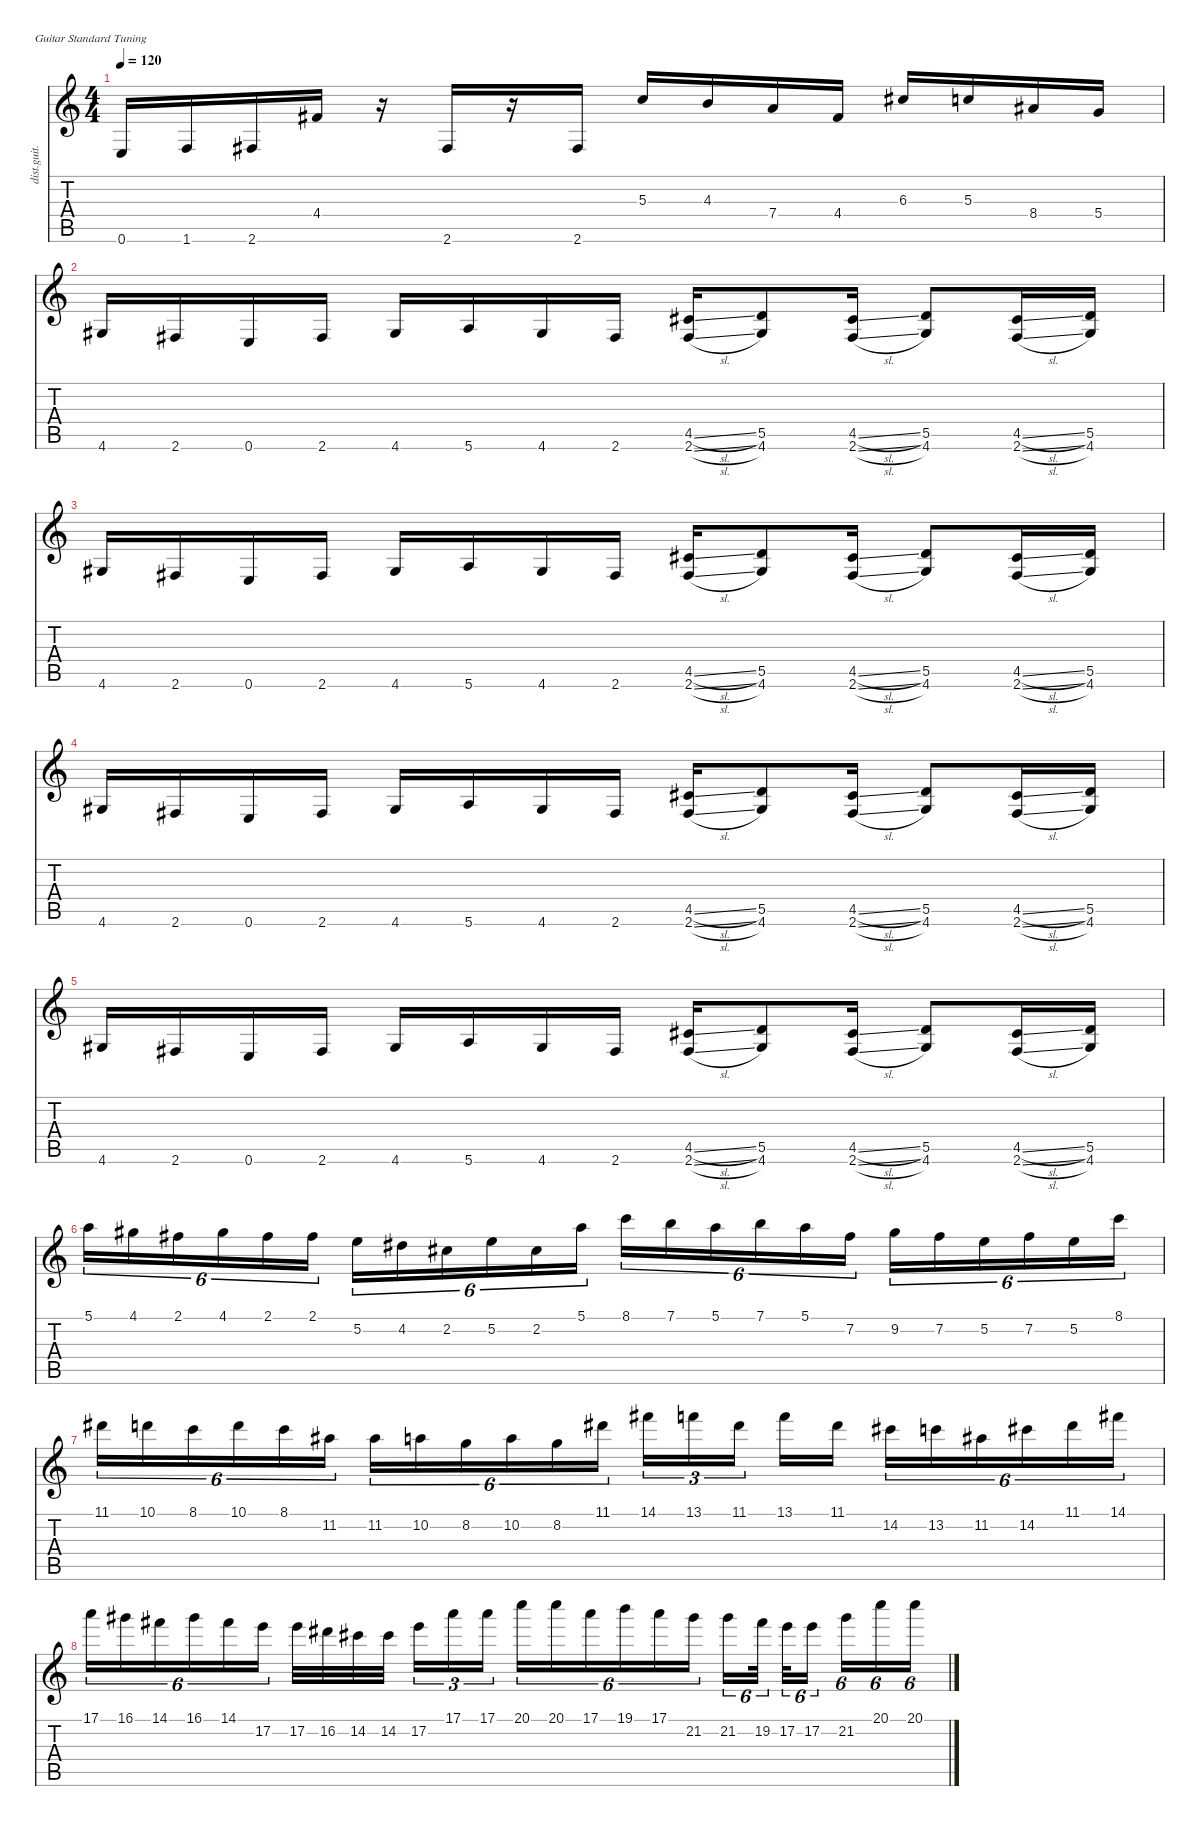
\defaultSystemsLayout 4
\hideDynamics
\bracketExtendMode nobrackets
\otherSystemsTrackNameOrientation horizontal
\track ("Mustaine" "dist.guit.") {defaultSystemsLayout 4 instrument distortionguitar}
\staff {score tabs}
\tuning (E4 B3 G3 D3 A2 E2)
\ts (4 4)
\tempo 120
\clef g2
\ks c
0.6.16{dy f beam Up} 1.6.16{beam Up} 2.6{acc #}.16{beam Up} 4.4{acc #}.16{beam Up} r.16{beam Up} 2.6{acc #}.16{beam Up} r.16{beam Up} 2.6{acc #}.16{beam Up} 5.3.16{beam Up} 4.3.16{beam Up} 7.4.16{beam Up} 4.4{acc #}.16{beam Up} 6.3{acc #}.16{beam Up} 5.3.16{beam Up} 8.4{acc #}.16{beam Up} 5.4.16{beam Up} |
4.6{acc #}.16{beam Up} 2.6{acc #}.16{beam Up} 0.6.16{beam Up} 2.6{acc #}.16{beam Up} 4.6{acc #}.16{beam Up} 5.6.16{beam Up} 4.6{acc #}.16{beam Up} 2.6{acc #}.16{beam Up} (4.5{sl acc #} 2.6{sl acc #}).16{beam Up} (5.5 4.6{acc #}).8{beam Up} (4.5{sl acc #} 2.6{sl acc #}).16{beam Up} (5.5 4.6{acc #}).8{beam Up} (4.5{sl acc #} 2.6{sl acc #}).16{beam Up} (5.5 4.6{acc #}).16{beam Up} |
4.6{acc #}.16{beam Up} 2.6{acc #}.16{beam Up} 0.6.16{beam Up} 2.6{acc #}.16{beam Up} 4.6{acc #}.16{beam Up} 5.6.16{beam Up} 4.6{acc #}.16{beam Up} 2.6{acc #}.16{beam Up} (4.5{sl acc #} 2.6{sl acc #}).16{beam Up} (5.5 4.6{acc #}).8{beam Up} (4.5{sl acc #} 2.6{sl acc #}).16{beam Up} (5.5 4.6{acc #}).8{beam Up} (4.5{sl acc #} 2.6{sl acc #}).16{beam Up} (5.5 4.6{acc #}).16{beam Up} |
4.6{acc #}.16{beam Up} 2.6{acc #}.16{beam Up} 0.6.16{beam Up} 2.6{acc #}.16{beam Up} 4.6{acc #}.16{beam Up} 5.6.16{beam Up} 4.6{acc #}.16{beam Up} 2.6{acc #}.16{beam Up} (4.5{sl acc #} 2.6{sl acc #}).16{beam Up} (5.5 4.6{acc #}).8{beam Up} (4.5{sl acc #} 2.6{sl acc #}).16{beam Up} (5.5 4.6{acc #}).8{beam Up} (4.5{sl acc #} 2.6{sl acc #}).16{beam Up} (5.5 4.6{acc #}).16{beam Up} |
4.6{acc #}.16{beam Up} 2.6{acc #}.16{beam Up} 0.6.16{beam Up} 2.6{acc #}.16{beam Up} 4.6{acc #}.16{beam Up} 5.6.16{beam Up} 4.6{acc #}.16{beam Up} 2.6{acc #}.16{beam Up} (4.5{sl acc #} 2.6{sl acc #}).16{beam Up} (5.5 4.6{acc #}).8{beam Up} (4.5{sl acc #} 2.6{sl acc #}).16{beam Up} (5.5 4.6{acc #}).8{beam Up} (4.5{sl acc #} 2.6{sl acc #}).16{beam Up} (5.5 4.6{acc #}).16{beam Up} |
5.1.16{tu (6 4) beam Down} 4.1{acc #}.16{tu (6 4) beam Down} 2.1{acc #}.16{tu (6 4) beam Down} 4.1{acc #}.16{tu (6 4) beam Down} 2.1{acc #}.16{tu (6 4) beam Down} 2.1{acc #}.16{tu (6 4) beam Down} 5.2.16{tu (6 4) beam Down} 4.2{acc #}.16{tu (6 4) beam Down} 2.2{acc #}.16{tu (6 4) beam Down} 5.2.16{tu (6 4) beam Down} 2.2{acc #}.16{tu (6 4) beam Down} 5.1.16{tu (6 4) beam Down} 8.1.16{tu (6 4) beam Down} 7.1.16{tu (6 4) beam Down} 5.1.16{tu (6 4) beam Down} 7.1.16{tu (6 4) beam Down} 5.1.16{tu (6 4) beam Down} 7.2{acc #}.16{tu (6 4) beam Down} 9.2{acc #}.16{tu (6 4) beam Down} 7.2{acc #}.16{tu (6 4) beam Down} 5.2.16{tu (6 4) beam Down} 7.2{acc #}.16{tu (6 4) beam Down} 5.2.16{tu (6 4) beam Down} 8.1.16{tu (6 4) beam Down} |
11.1{acc #}.16{tu (6 4) beam Down} 10.1.16{tu (6 4) beam Down} 8.1.16{tu (6 4) beam Down} 10.1.16{tu (6 4) beam Down} 8.1.16{tu (6 4) beam Down} 11.2{acc #}.16{tu (6 4) beam Down} 11.2{acc #}.16{tu (6 4) beam Down} 10.2.16{tu (6 4) beam Down} 8.2.16{tu (6 4) beam Down} 10.2.16{tu (6 4) beam Down} 8.2.16{tu (6 4) beam Down} 11.1{acc #}.16{tu (6 4) beam Down} 14.1{acc #}.16{tu (3 2) beam Down} 13.1.16{tu (3 2) beam Down} 11.1{acc #}.16{tu (3 2) beam Down} 13.1.16{beam Down} 11.1{acc #}.16{beam Down} 14.2{acc #}.16{tu (6 4) beam Down} 13.2.16{tu (6 4) beam Down} 11.2{acc #}.16{tu (6 4) beam Down} 14.2{acc #}.16{tu (6 4) beam Down} 11.1{acc #}.16{tu (6 4) beam Down} 14.1{acc #}.16{tu (6 4) beam Down} |
17.1.16{tu (6 4) beam Down} 16.1{acc #}.16{tu (6 4) beam Down} 14.1{acc #}.16{tu (6 4) beam Down} 16.1{acc #}.16{tu (6 4) beam Down} 14.1{acc #}.16{tu (6 4) beam Down} 17.2.16{tu (6 4) beam Down} 17.2.32{beam Down} 16.2{acc #}.32{beam Down} 14.2{acc #}.32{beam Down} 14.2{acc #}.32{beam Down} 17.2.16{tu (3 2) beam Down} 17.1.16{tu (3 2) beam Down} 17.1.16{tu (3 2) beam Down} 20.1.16{tu (6 4) beam Down} 20.1.16{tu (6 4) beam Down} 17.1.16{tu (6 4) beam Down} 19.1.16{tu (6 4) beam Down} 17.1.16{tu (6 4) beam Down} 21.2{acc #}.16{tu (6 4) beam Down} 21.2{acc #}.16{tu (6 4) beam Down} 19.2{acc #}.32{tu (6 4) beam Down} 17.2.32{tu (6 4) beam Down} 17.2.16{tu (6 4) beam Down} 21.2{acc #}.16{tu (6 4) beam Down} 20.1.16{tu (6 4) beam Down} 20.1.16{tu (6 4) beam Down}
